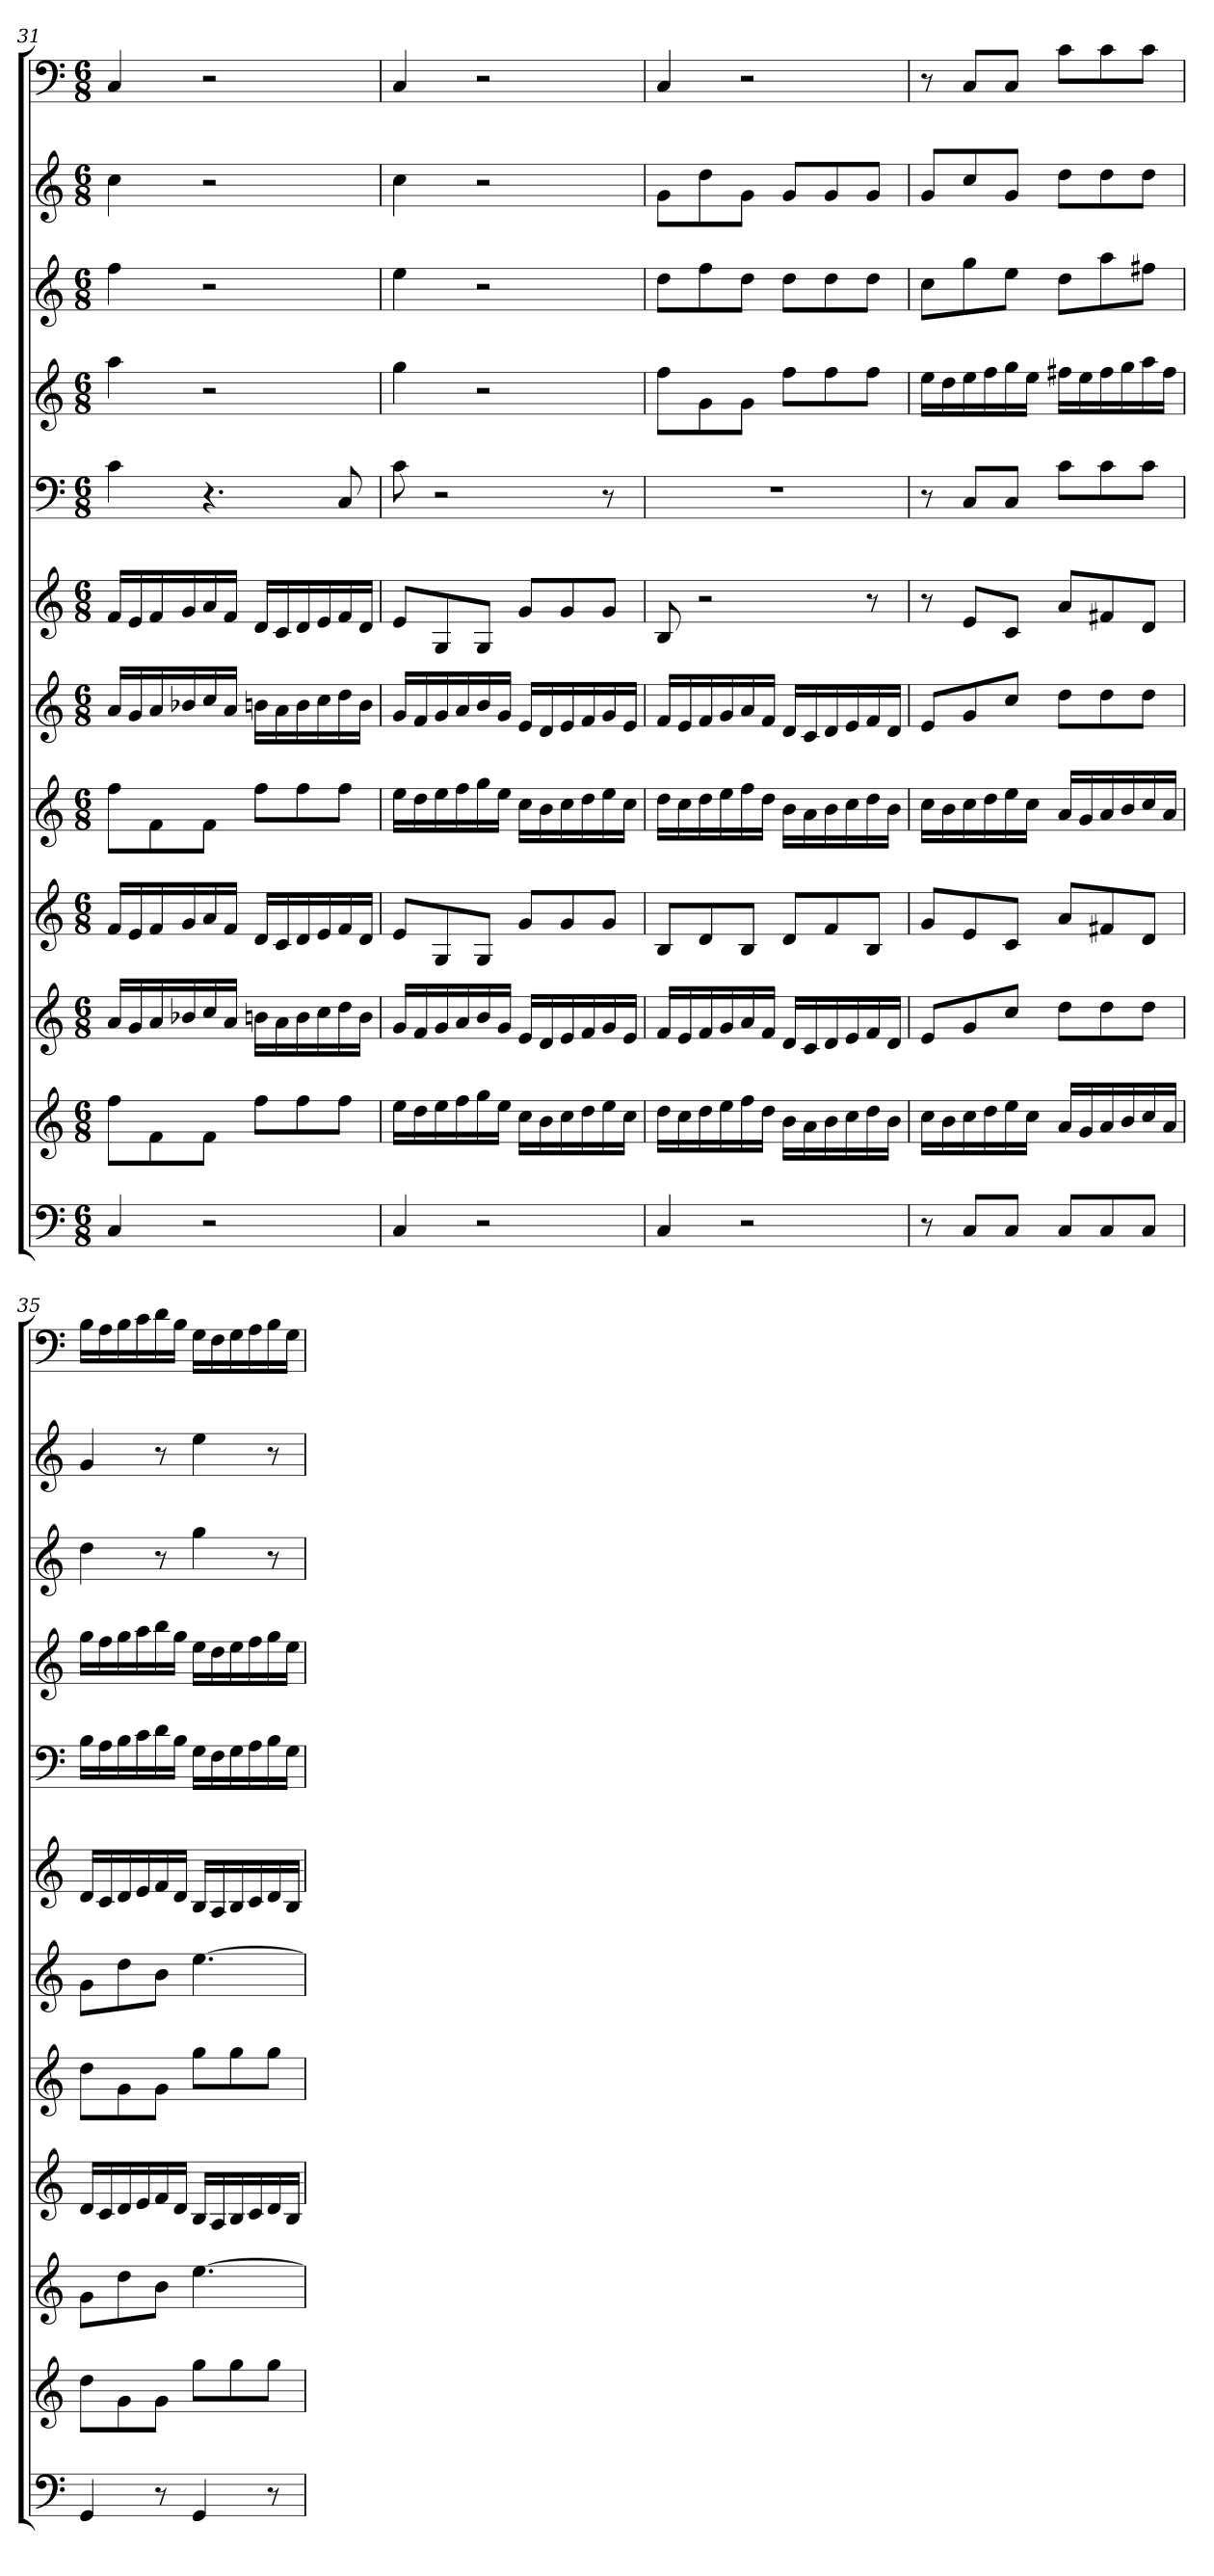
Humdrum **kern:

**kern	**kern	**kern	**kern	**kern	**kern	**kern	**kern	**kern	**kern	**kern	**kern
*part12	*part11	*part10	*part9	*part8	*part7	*part6	*part5	*part4	*part3	*part2	*part1
*staff12	*staff11	*staff10	*staff9	*staff8	*staff7	*staff6	*staff5	*staff4	*staff3	*staff2	*staff1
*k[]	*k[]	*k[]	*k[]	*k[]	*k[]	*k[]	*k[]	*k[]	*k[]	*k[]	*k[]
*C:	*C:	*C:	*C:	*C:	*C:	*C:	*C:	*C:	*C:	*C:	*C:
*M6/8	*M6/8	*M6/8	*M6/8	*M6/8	*M6/8	*M6/8	*M6/8	*M6/8	*M6/8	*M6/8	*M6/8
=31	=31	=31	=31	=31	=31	=31	=31	=31	=31	=31	=31
4C	8ffL	16aLL	16fLL	8ffL	16aLL	16fLL	4c	4aa	4ff	4cc	4C
.	.	16g	16e	.	16g	16e	.	.	.	.	.
.	8f	16a	16f	8f	16a	16f	.	.	.	.	.
.	.	16b-X	16g	.	16b-X	16g	.	.	.	.	.
2r	8fJ	16cc	16a	8fJ	16cc	16a	4.r	2r	2r	2r	2r
.	.	16aJJ	16fJJ	.	16aJJ	16fJJ	.	.	.	.	.
.	8ffL	16bnLL	16dLL	8ffL	16bnLL	16dLL	.	.	.	.	.
.	.	16a	16c	.	16a	16c	.	.	.	.	.
.	8ff	16b	16d	8ff	16b	16d	.	.	.	.	.
.	.	16cc	16e	.	16cc	16e	.	.	.	.	.
.	8ffJ	16dd	16f	8ffJ	16dd	16f	8C	.	.	.	.
.	.	16bJJ	16dJJ	.	16bJJ	16dJJ	.	.	.	.	.
=32	=32	=32	=32	=32	=32	=32	=32	=32	=32	=32	=32
4C	16eeLL	16gLL	8eL	16eeLL	16gLL	8eL	8c	4gg	4ee	4cc	4C
.	16dd	16f	.	16dd	16f	.	.	.	.	.	.
.	16ee	16g	8G	16ee	16g	8G	2r	.	.	.	.
.	16ff	16a	.	16ff	16a	.	.	.	.	.	.
2r	16gg	16b	8GJ	16gg	16b	8GJ	.	2r	2r	2r	2r
.	16eeJJ	16gJJ	.	16eeJJ	16gJJ	.	.	.	.	.	.
.	16ccLL	16eLL	8gL	16ccLL	16eLL	8gL	.	.	.	.	.
.	16b	16d	.	16b	16d	.	.	.	.	.	.
.	16cc	16e	8g	16cc	16e	8g	.	.	.	.	.
.	16dd	16f	.	16dd	16f	.	.	.	.	.	.
.	16ee	16g	8gJ	16ee	16g	8gJ	8r	.	.	.	.
.	16ccJJ	16eJJ	.	16ccJJ	16eJJ	.	.	.	.	.	.
=33	=33	=33	=33	=33	=33	=33	=33	=33	=33	=33	=33
4C	16ddLL	16fLL	8BL	16ddLL	16fLL	8B	2.r	8ffL	8ddL	8gL	4C
.	16cc	16e	.	16cc	16e	.	.	.	.	.	.
.	16dd	16f	8d	16dd	16f	2r	.	8g	8ff	8dd	.
.	16ee	16g	.	16ee	16g	.	.	.	.	.	.
2r	16ff	16a	8BJ	16ff	16a	.	.	8gJ	8ddJ	8gJ	2r
.	16ddJJ	16fJJ	.	16ddJJ	16fJJ	.	.	.	.	.	.
.	16bLL	16dLL	8dL	16bLL	16dLL	.	.	8ffL	8ddL	8gL	.
.	16a	16c	.	16a	16c	.	.	.	.	.	.
.	16b	16d	8f	16b	16d	.	.	8ff	8dd	8g	.
.	16cc	16e	.	16cc	16e	.	.	.	.	.	.
.	16dd	16f	8BJ	16dd	16f	8r	.	8ffJ	8ddJ	8gJ	.
.	16bJJ	16dJJ	.	16bJJ	16dJJ	.	.	.	.	.	.
=34	=34	=34	=34	=34	=34	=34	=34	=34	=34	=34	=34
8r	16ccLL	8eL	8gL	16ccLL	8eL	8r	8r	16eeLL	8ccL	8gL	8r
.	16b	.	.	16b	.	.	.	16dd	.	.	.
8CL	16cc	8g	8e	16cc	8g	8eL	8CL	16ee	8gg	8cc	8CL
.	16dd	.	.	16dd	.	.	.	16ff	.	.	.
8CJ	16ee	8ccJ	8cJ	16ee	8ccJ	8cJ	8CJ	16gg	8eeJ	8gJ	8CJ
.	16ccJJ	.	.	16ccJJ	.	.	.	16eeJJ	.	.	.
8CL	16aLL	8ddL	8aL	16aLL	8ddL	8aL	8cL	16ff#XLL	8ddL	8ddL	8cL
.	16g	.	.	16g	.	.	.	16ee	.	.	.
8C	16a	8dd	8f#X	16a	8dd	8f#X	8c	16ff#	8aa	8dd	8c
.	16b	.	.	16b	.	.	.	16gg	.	.	.
8CJ	16cc	8ddJ	8dJ	16cc	8ddJ	8dJ	8cJ	16aa	8ff#XJ	8ddJ	8cJ
.	16aJJ	.	.	16aJJ	.	.	.	16ff#JJ	.	.	.
=35	=35	=35	=35	=35	=35	=35	=35	=35	=35	=35	=35
4GG	8ddL	8gL	16dLL	8ddL	8gL	16dLL	16BLL	16ggLL	4dd	4g	16BLL
.	.	.	16c	.	.	16c	16A	16ff	.	.	16A
.	8g	8dd	16d	8g	8dd	16d	16B	16gg	.	.	16B
.	.	.	16e	.	.	16e	16c	16aa	.	.	16c
8r	8gJ	8bJ	16f	8gJ	8bJ	16f	16d	16bb	8r	8r	16d
.	.	.	16dJJ	.	.	16dJJ	16BJJ	16ggJJ	.	.	16BJJ
4GG	8ggL	[4.ee	16BLL	8ggL	[4.ee	16BLL	16GLL	16eeLL	4gg	4ee	16GLL
.	.	.	16A	.	.	16A	16F	16dd	.	.	16F
.	8gg	.	16B	8gg	.	16B	16G	16ee	.	.	16G
.	.	.	16c	.	.	16c	16A	16ff	.	.	16A
8r	8ggJ	.	16d	8ggJ	.	16d	16B	16gg	8r	8r	16B
.	.	.	16BJJ	.	.	16BJJ	16GJJ	16eeJJ	.	.	16GJJ
=	=	=	=	=	=	=	=	=	=	=	=
*-	*-	*-	*-	*-	*-	*-	*-	*-	*-	*-	*-
